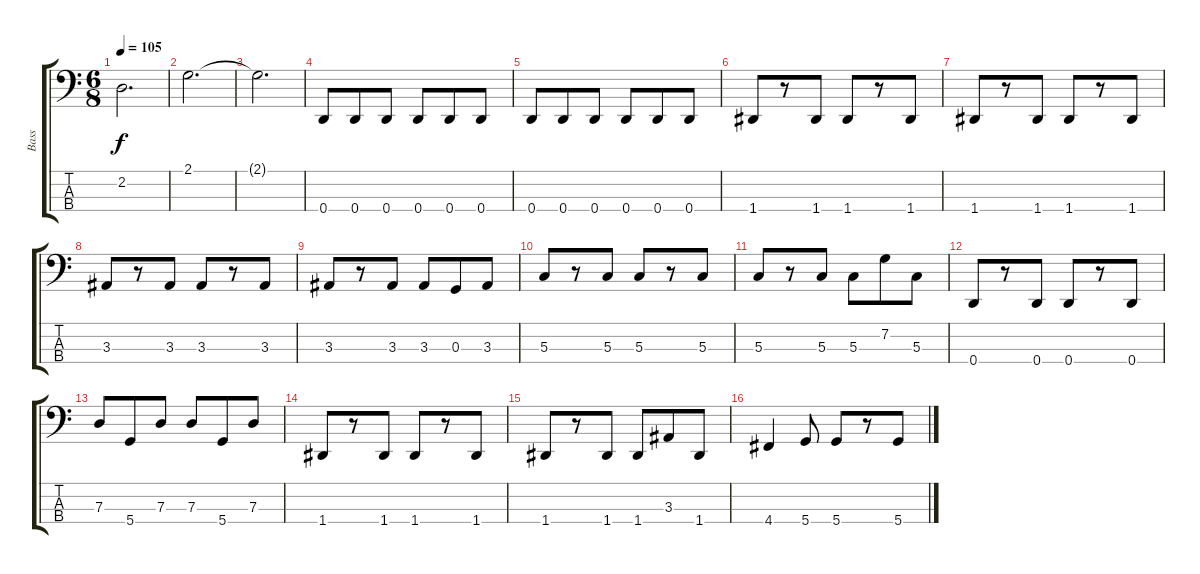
\track ("Bass" "Bass") {instrument electricbassfinger}
\staff {score tabs}
\tuning (F2 C2 G1 D1) {hide}
\ts (6 8)
\tempo 105
\clef f4
\ks c
2.2.2{d dy f} |
2.1.2{d} |
2.1{t}.2{d} |
0.4.8 0.4.8 0.4.8 0.4.8 0.4.8 0.4.8 |
0.4.8 0.4.8 0.4.8 0.4.8 0.4.8 0.4.8 |
1.4.8 r.8 1.4.8 1.4.8 r.8 1.4.8 |
1.4.8 r.8 1.4.8 1.4.8 r.8 1.4.8 |
3.3.8 r.8 3.3.8 3.3.8 r.8 3.3.8 |
3.3.8 r.8 3.3.8 3.3.8 0.3.8 3.3.8 |
5.3.8 r.8 5.3.8 5.3.8 r.8 5.3.8 |
5.3.8 r.8 5.3.8 5.3.8 7.2.8 5.3.8 |
0.4.8 r.8 0.4.8 0.4.8 r.8 0.4.8 |
7.3.8 5.4.8 7.3.8 7.3.8 5.4.8 7.3.8 |
1.4.8 r.8 1.4.8 1.4.8 r.8 1.4.8 |
1.4.8 r.8 1.4.8 1.4.8 3.3.8 1.4.8 |
4.4.4 5.4.8 5.4.8 r.8 5.4.8
